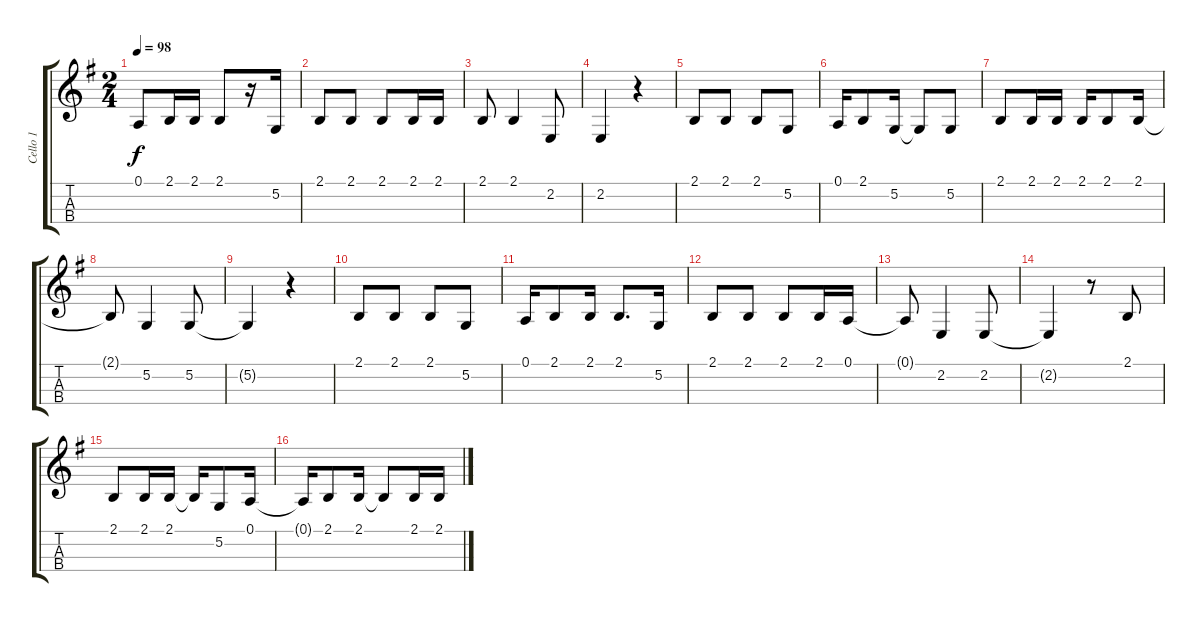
\track ("Cello 1" "Cello 1") {instrument cello}
\staff {score tabs}
\tuning (A3 D3 G2 C2) {hide}
\ts (2 4)
\tempo 98
\clef g2
\ks g
0.1.8{dy f} 2.1.16 2.1.16 2.1.8 r.16 5.2.16 |
2.1.8 2.1.8 2.1.8 2.1.16 2.1.16 |
2.1.8 2.1.4 2.2.8 |
2.2.4 r.4 |
2.1.8 2.1.8 2.1.8 5.2.8 |
0.1.16 2.1.8 5.2.16 5.2{t}.8 5.2.8 |
2.1.8 2.1.16 2.1.16 2.1.16 2.1.8 2.1.16 |
2.1{t}.8 5.2.4 5.2.8 |
5.2{t}.4 r.4 |
2.1.8 2.1.8 2.1.8 5.2.8 |
0.1.16 2.1.8 2.1.16 2.1.8{d} 5.2.16 |
2.1.8 2.1.8 2.1.8 2.1.16 0.1.16 |
0.1{t}.8 2.2.4 2.2.8 |
2.2{t}.4 r.8 2.1.8 |
2.1.8 2.1.16 2.1.16 2.1{t}.16 5.2.8 0.1.16 |
0.1{t}.16 2.1.8 2.1.16 2.1{t}.8 2.1.16 2.1.16
